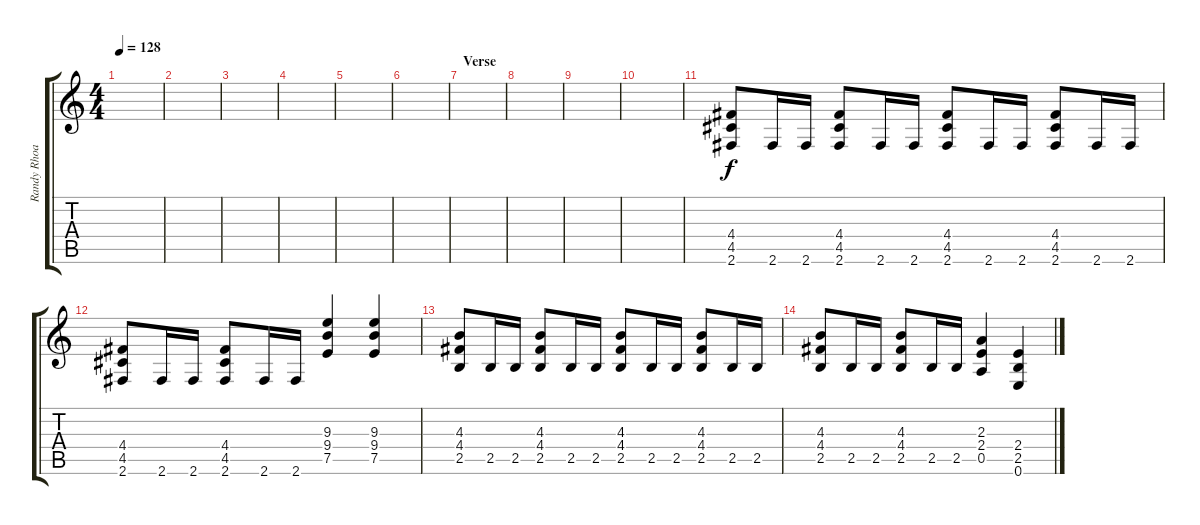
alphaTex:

\track ("Randy Rhoads (Rythm)" "Randy Rhoa") {instrument overdrivenguitar}
\staff {score tabs}
\tuning (E4 B3 G3 D3 A2 E2) {hide}
\ts (4 4)
\tempo 128
\clef g2
\ks c
|
|
|
|
|
|
\section ("" "Verse")
|
|
|
|
(4.4 4.5 2.6).8 2.6.16 2.6.16 (4.4 4.5 2.6).8 2.6.16 2.6.16 (4.4 4.5 2.6).8 2.6.16 2.6.16 (4.4 4.5 2.6).8 2.6.16 2.6.16 |
(4.4 4.5 2.6).8 2.6.16 2.6.16 (4.4 4.5 2.6).8 2.6.16 2.6.16 (9.3 9.4 7.5).4 (9.3 9.4 7.5).4 |
(4.3 4.4 2.5).8 2.5.16 2.5.16 (4.3 4.4 2.5).8 2.5.16 2.5.16 (4.3 4.4 2.5).8 2.5.16 2.5.16 (4.3 4.4 2.5).8 2.5.16 2.5.16 |
(4.3 4.4 2.5).8 2.5.16 2.5.16 (4.3 4.4 2.5).8 2.5.16 2.5.16 (2.3 2.4 0.5).4 (2.4 2.5 0.6).4
